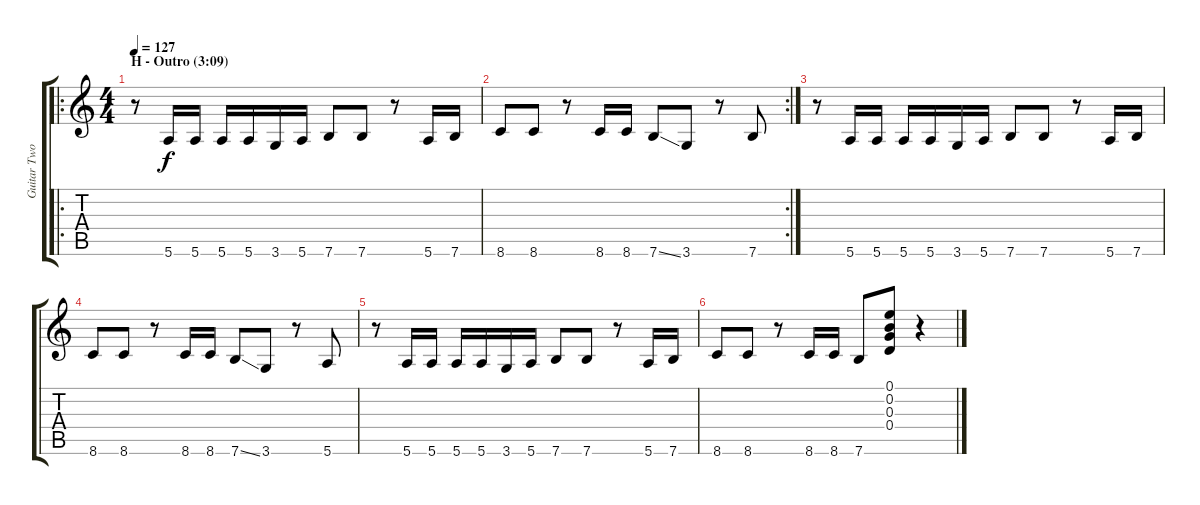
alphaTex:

\track ("Guitar Two" "Guitar Two") {instrument distortionguitar}
\staff {score tabs}
\tuning (E4 B3 G3 D3 A2 E2) {hide}
\ro
\ts (4 4)
\section ("" "H - Outro (3:09)")
\tempo 127
\clef g2
\ks c
r.8{dy f} 5.6.16 5.6.16 5.6.16 5.6.16 3.6.16 5.6.16 7.6.8 7.6.8 r.8 5.6.16 7.6.16 |
\rc 2
8.6.8 8.6.8 r.8 8.6.16 8.6.16 7.6{ss}.8 3.6.8 r.8 7.6.8 |
r.8 5.6.16 5.6.16 5.6.16 5.6.16 3.6.16 5.6.16 7.6.8 7.6.8 r.8 5.6.16 7.6.16 |
8.6.8 8.6.8 r.8 8.6.16 8.6.16 7.6{ss}.8 3.6.8 r.8 5.6.8 |
r.8 5.6.16 5.6.16 5.6.16 5.6.16 3.6.16 5.6.16 7.6.8 7.6.8 r.8 5.6.16 7.6.16 |
8.6.8 8.6.8 r.8 8.6.16 8.6.16 7.6.8 (0.1 0.2 0.3 0.4).8 r.4
